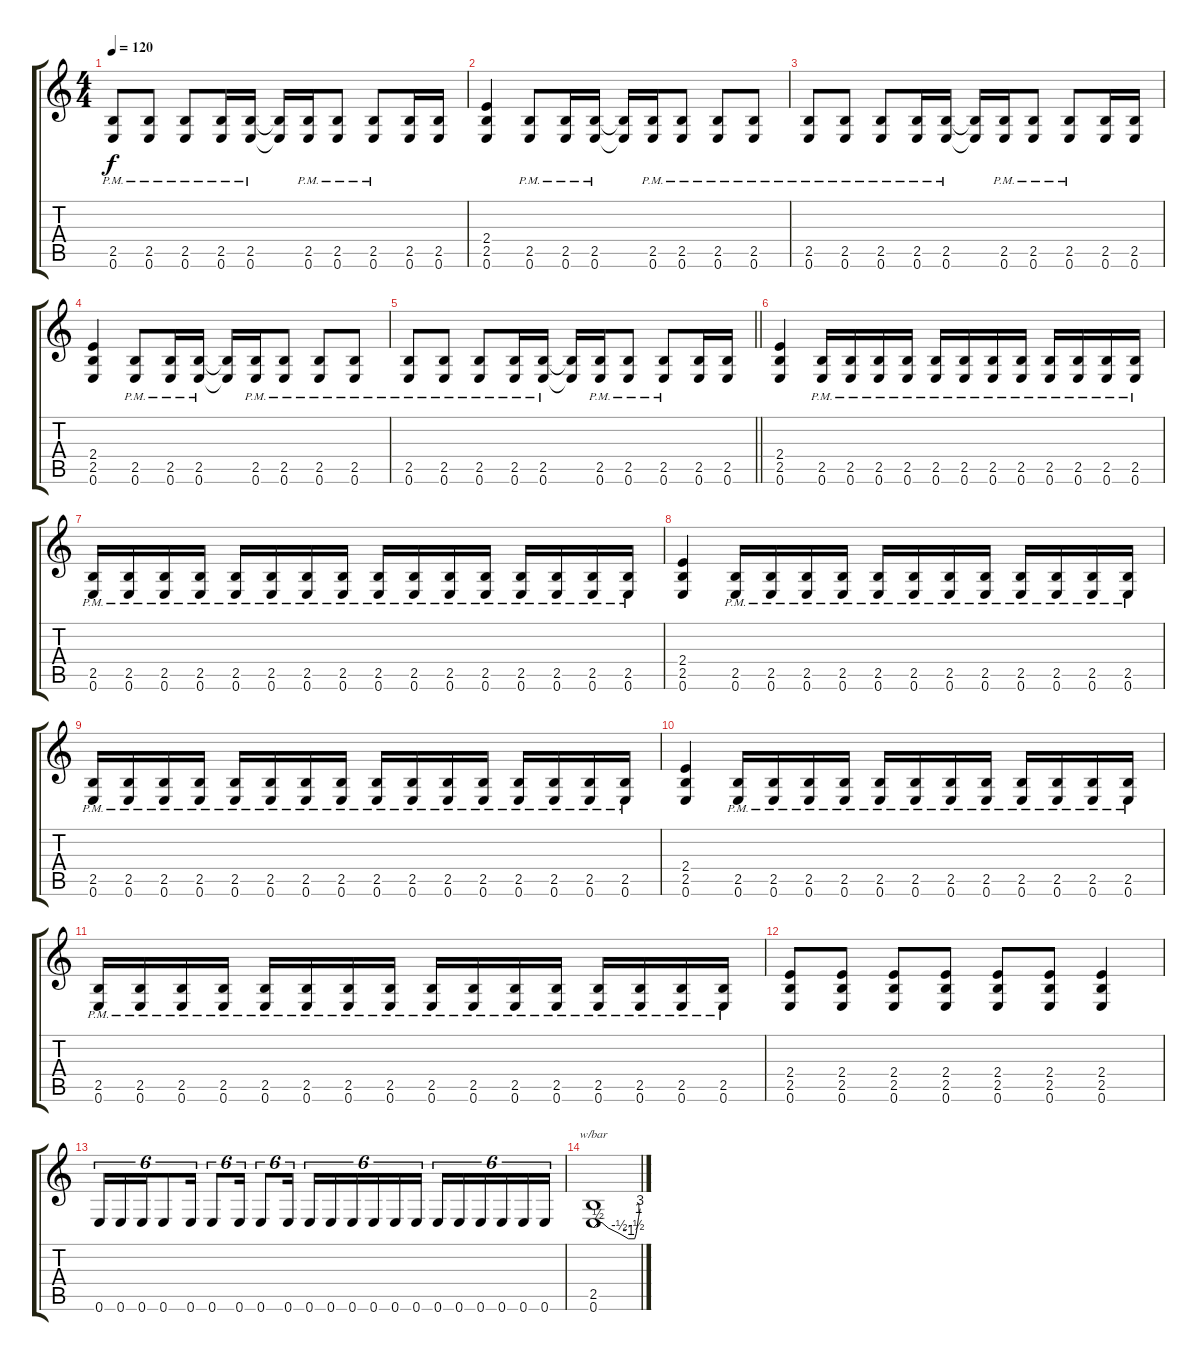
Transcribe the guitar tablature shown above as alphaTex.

\track "" {instrument distortionguitar}
\staff {score tabs}
\tuning (E4 B3 G3 D3 A2 E2) {hide}
\ts (4 4)
\tempo 120
\clef g2
\ks c
(2.5{pm} 0.6{pm}).8{dy f} (2.5{pm} 0.6{pm}).8 (2.5{pm} 0.6{pm}).8 (2.5{pm} 0.6{pm}).16 (2.5{pm} 0.6{pm}).16 (2.5{t} 0.6{t}).16 (2.5{pm} 0.6{pm}).16 (2.5{pm} 0.6{pm}).8 (2.5{pm} 0.6{pm}).8 (2.5 0.6).16 (2.5 0.6).16 |
(2.4 2.5 0.6).4 (2.5{pm} 0.6{pm}).8 (2.5{pm} 0.6{pm}).16 (2.5{pm} 0.6{pm}).16 (2.5{t} 0.6{t}).16 (2.5{pm} 0.6{pm}).16 (2.5{pm} 0.6{pm}).8 (2.5{pm} 0.6{pm}).8 (2.5{pm} 0.6{pm}).8 |
(2.5{pm} 0.6{pm}).8 (2.5{pm} 0.6{pm}).8 (2.5{pm} 0.6{pm}).8 (2.5{pm} 0.6{pm}).16 (2.5{pm} 0.6{pm}).16 (2.5{t} 0.6{t}).16 (2.5{pm} 0.6{pm}).16 (2.5{pm} 0.6{pm}).8 (2.5{pm} 0.6{pm}).8 (2.5 0.6).16 (2.5 0.6).16 |
(2.4 2.5 0.6).4 (2.5{pm} 0.6{pm}).8 (2.5{pm} 0.6{pm}).16 (2.5{pm} 0.6{pm}).16 (2.5{t} 0.6{t}).16 (2.5{pm} 0.6{pm}).16 (2.5{pm} 0.6{pm}).8 (2.5{pm} 0.6{pm}).8 (2.5{pm} 0.6{pm}).8 |
\barLineRight lightlight
(2.5{pm} 0.6{pm}).8 (2.5{pm} 0.6{pm}).8 (2.5{pm} 0.6{pm}).8 (2.5{pm} 0.6{pm}).16 (2.5{pm} 0.6{pm}).16 (2.5{t} 0.6{t}).16 (2.5{pm} 0.6{pm}).16 (2.5{pm} 0.6{pm}).8 (2.5{pm} 0.6{pm}).8 (2.5 0.6).16 (2.5 0.6).16 |
(2.4 2.5 0.6).4 (2.5{pm} 0.6{pm}).16 (2.5{pm} 0.6{pm}).16 (2.5{pm} 0.6{pm}).16 (2.5{pm} 0.6{pm}).16 (2.5{pm} 0.6{pm}).16 (2.5{pm} 0.6{pm}).16 (2.5{pm} 0.6{pm}).16 (2.5{pm} 0.6{pm}).16 (2.5{pm} 0.6{pm}).16 (2.5{pm} 0.6{pm}).16 (2.5{pm} 0.6{pm}).16 (2.5{pm} 0.6{pm}).16 |
(2.5{pm} 0.6{pm}).16 (2.5{pm} 0.6{pm}).16 (2.5{pm} 0.6{pm}).16 (2.5{pm} 0.6{pm}).16 (2.5{pm} 0.6{pm}).16 (2.5{pm} 0.6{pm}).16 (2.5{pm} 0.6{pm}).16 (2.5{pm} 0.6{pm}).16 (2.5{pm} 0.6{pm}).16 (2.5{pm} 0.6{pm}).16 (2.5{pm} 0.6{pm}).16 (2.5{pm} 0.6{pm}).16 (2.5{pm} 0.6{pm}).16 (2.5{pm} 0.6{pm}).16 (2.5{pm} 0.6{pm}).16 (2.5{pm} 0.6{pm}).16 |
(2.4 2.5 0.6).4 (2.5{pm} 0.6{pm}).16 (2.5{pm} 0.6{pm}).16 (2.5{pm} 0.6{pm}).16 (2.5{pm} 0.6{pm}).16 (2.5{pm} 0.6{pm}).16 (2.5{pm} 0.6{pm}).16 (2.5{pm} 0.6{pm}).16 (2.5{pm} 0.6{pm}).16 (2.5{pm} 0.6{pm}).16 (2.5{pm} 0.6{pm}).16 (2.5{pm} 0.6{pm}).16 (2.5{pm} 0.6{pm}).16 |
(2.5{pm} 0.6{pm}).16 (2.5{pm} 0.6{pm}).16 (2.5{pm} 0.6{pm}).16 (2.5{pm} 0.6{pm}).16 (2.5{pm} 0.6{pm}).16 (2.5{pm} 0.6{pm}).16 (2.5{pm} 0.6{pm}).16 (2.5{pm} 0.6{pm}).16 (2.5{pm} 0.6{pm}).16 (2.5{pm} 0.6{pm}).16 (2.5{pm} 0.6{pm}).16 (2.5{pm} 0.6{pm}).16 (2.5{pm} 0.6{pm}).16 (2.5{pm} 0.6{pm}).16 (2.5{pm} 0.6{pm}).16 (2.5{pm} 0.6{pm}).16 |
(2.4 2.5 0.6).4 (2.5{pm} 0.6{pm}).16 (2.5{pm} 0.6{pm}).16 (2.5{pm} 0.6{pm}).16 (2.5{pm} 0.6{pm}).16 (2.5{pm} 0.6{pm}).16 (2.5{pm} 0.6{pm}).16 (2.5{pm} 0.6{pm}).16 (2.5{pm} 0.6{pm}).16 (2.5{pm} 0.6{pm}).16 (2.5{pm} 0.6{pm}).16 (2.5{pm} 0.6{pm}).16 (2.5{pm} 0.6{pm}).16 |
(2.5{pm} 0.6{pm}).16 (2.5{pm} 0.6{pm}).16 (2.5{pm} 0.6{pm}).16 (2.5{pm} 0.6{pm}).16 (2.5{pm} 0.6{pm}).16 (2.5{pm} 0.6{pm}).16 (2.5{pm} 0.6{pm}).16 (2.5{pm} 0.6{pm}).16 (2.5{pm} 0.6{pm}).16 (2.5{pm} 0.6{pm}).16 (2.5{pm} 0.6{pm}).16 (2.5{pm} 0.6{pm}).16 (2.5{pm} 0.6{pm}).16 (2.5{pm} 0.6{pm}).16 (2.5{pm} 0.6{pm}).16 (2.5{pm} 0.6{pm}).16 |
(2.4 2.5 0.6).8 (2.4 2.5 0.6).8 (2.4 2.5 0.6).8 (2.4 2.5 0.6).8 (2.4 2.5 0.6).8 (2.4 2.5 0.6).8 (2.4 2.5 0.6).4 |
0.6.16{tu (6 4)} 0.6.16{tu (6 4)} 0.6.16{tu (6 4)} 0.6.8{tu (6 4)} 0.6.16{tu (6 4)} 0.6.8{tu (6 4)} 0.6.16{tu (6 4)} 0.6.8{tu (6 4)} 0.6.16{tu (6 4)} 0.6.16{tu (6 4)} 0.6.16{tu (6 4)} 0.6.16{tu (6 4)} 0.6.16{tu (6 4)} 0.6.16{tu (6 4)} 0.6.16{tu (6 4)} 0.6.16{tu (6 4)} 0.6.16{tu (6 4)} 0.6.16{tu (6 4)} 0.6.16{tu (6 4)} 0.6.16{tu (6 4)} 0.6.16{tu (6 4)} |
(2.5 0.6).1{tbe (custom default 0 0 6 2 11 2 19 0 33 -2 45 -4 53 -4 55 -2 58 4 60 12)}
